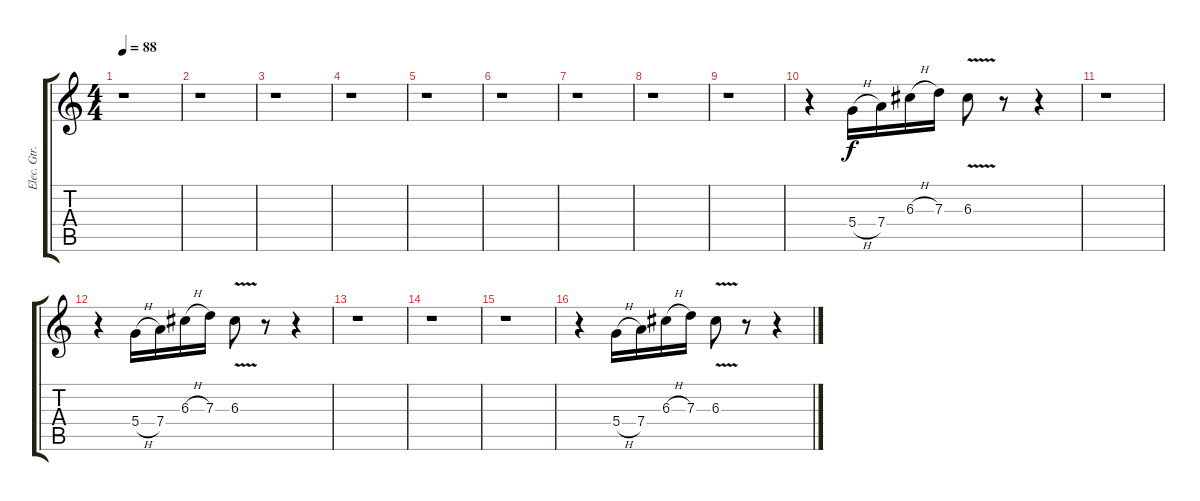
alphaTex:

\track ("Elec. Gtr. 4" "Elec. Gtr.") {instrument distortionguitar}
\staff {score tabs}
\tuning (E4 B3 G3 D3 A2 D2) {hide}
\ts (4 4)
\tempo 88
\clef g2
\ks c
r.1{dy f} |
r.1 |
r.1 |
r.1 |
r.1 |
r.1 |
r.1 |
r.1 |
r.1 |
r.4 5.4{h}.16 7.4.16 6.3{h}.16 7.3.16 6.3{v}.8 r.8 r.4 |
r.1 |
r.4 5.4{h}.16 7.4.16 6.3{h}.16 7.3.16 6.3{v}.8 r.8 r.4 |
r.1 |
r.1 |
r.1 |
r.4 5.4{h}.16 7.4.16 6.3{h}.16 7.3.16 6.3{v}.8 r.8 r.4
